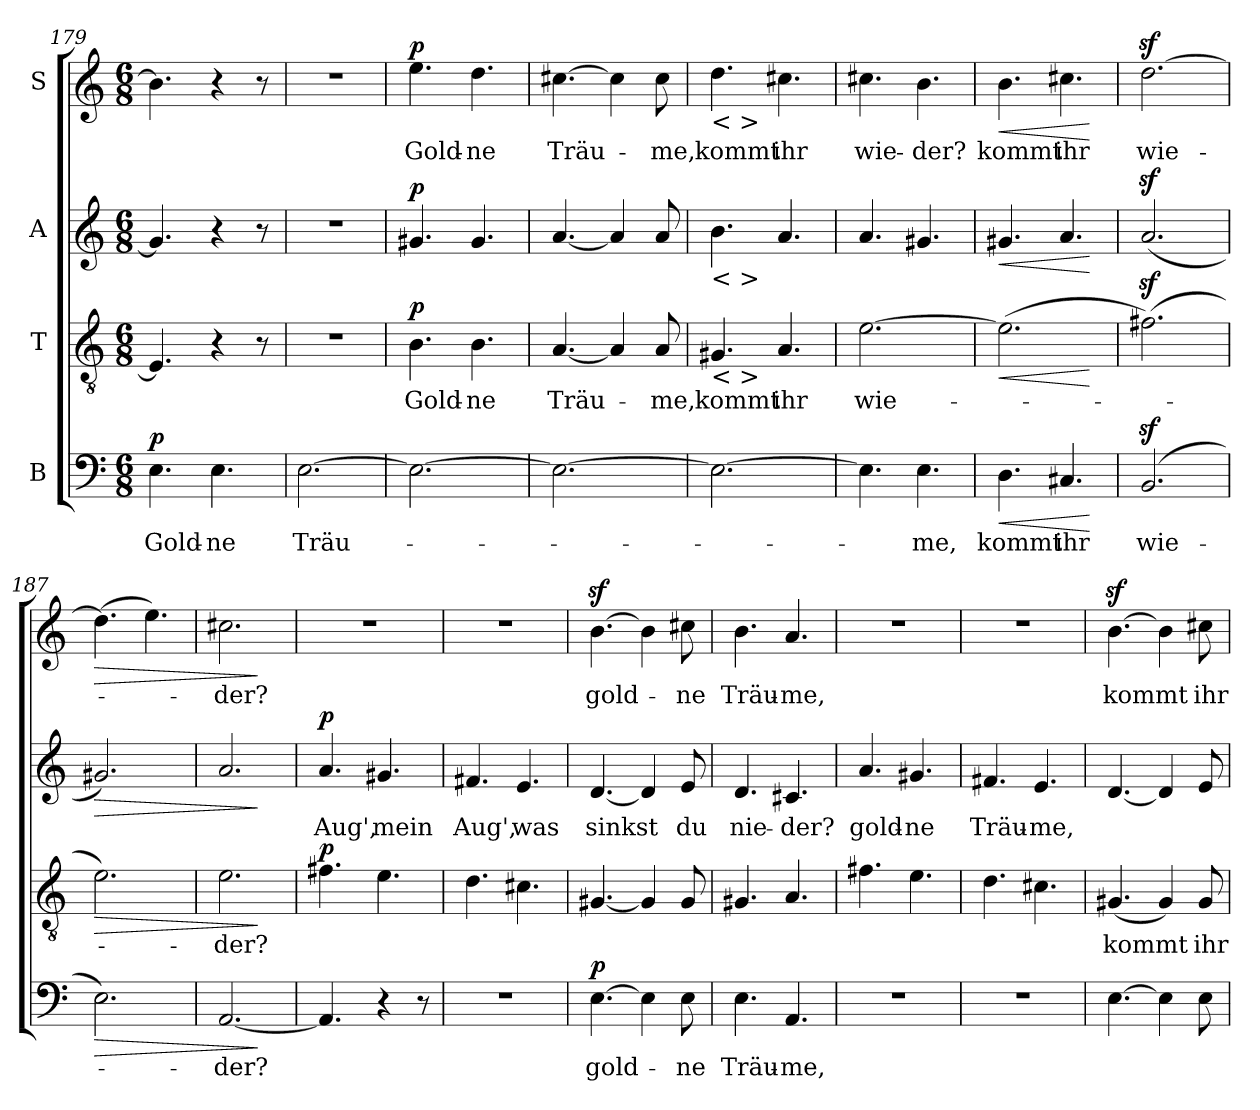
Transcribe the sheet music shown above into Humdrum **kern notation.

**kern	**text	**dynam	**kern	**text	**dynam	**kern	**text	**dynam	**kern	**text	**dynam
*part4	*part4	*part4	*part3	*part3	*part3	*part2	*part2	*part2	*part1	*part1	*part1
*staff4	*staff4	*staff4	*staff3	*staff3	*staff3	*staff2	*staff2	*staff2	*staff1	*staff1	*staff1
*I"B	*	*	*I"T	*	*	*I"A	*	*	*I"S	*	*
!!LO:PB:g=z
*clefF4	*	*	*clefGv2	*	*	*clefG2	*	*	*clefG2	*	*
*k[]	*	*	*k[]	*	*	*k[]	*	*	*k[]	*	*
*M6/8	*	*	*M6/8	*	*	*M6/8	*	*	*M6/8	*	*
=179	=179	=179	=179	=179	=179	=179	=179	=179	=179	=179	=179
!	!	!LO:DY:a	!	!	!	!	!	!	!	!	!
4.E\	Gold-	p	4.E/]	.	.	4.g#/]	.	.	4.b\]	.	.
4.E\	-ne	.	4r	.	.	4r	.	.	4r	.	.
.	.	.	8r	.	.	8r	.	.	8r	.	.
=180	=180	=180	=180	=180	=180	=180	=180	=180	=180	=180	=180
[2.E\	Träu-	.	2.r	.	.	2.r	.	.	2.r	.	.
=181	=181	=181	=181	=181	=181	=181	=181	=181	=181	=181	=181
!	!	!	!	!	!LO:DY:a	!	!	!LO:DY:a	!	!	!LO:DY:a
2.E\_	.	.	4.B\	Gold-	p	4.g#X/	.	p	4.ee\	Gold-	p
.	.	.	4.B\	-ne	.	4.g#/	.	.	4.dd\	-ne	.
=182	=182	=182	=182	=182	=182	=182	=182	=182	=182	=182	=182
2.E\_	.	.	[4.A/	Träu-	.	[4.a/	.	.	[4.cc#X\	Träu-	.
.	.	.	4A/]	.	.	4a/]	.	.	4cc#\]	.	.
.	.	.	8A/	-me,	.	8a/	.	.	8cc#\	-me,	.
=183	=183	=183	=183	=183	=183	=183	=183	=183	=183	=183	=183
!	!	!	!	!	!	!	!	!	!LO:TX:b:i:t=< >	!	!
!	!	!	!	!	!	!LO:TX:b:i:t=< >	!	!	!	!	!
!	!	!	!LO:TX:b:i:t=< >	!	!	!	!	!	!	!	!
2.E\_	.	.	4.G#X/	kommt	.	4.b\	.	.	4.dd\	kommt	.
.	.	.	4.A/	ihr	.	4.a/	.	.	4.cc#X\	ihr	.
=184	=184	=184	=184	=184	=184	=184	=184	=184	=184	=184	=184
4.E\]	.	.	[2.e\	wie-	.	4.a/	.	.	4.cc#X\	wie-	.
4.E\	-me,	.	.	.	.	4.g#X/	.	.	4.b\	-der?	.
=185	=185	=185	=185	=185	=185	=185	=185	=185	=185	=185	=185
!	!	!LO:HP:b	!	!	!LO:HP:b	!	!	!LO:HP:b	!	!	!LO:HP:b
4.D\	kommt	<	(2.e\]	.	<	4.g#X/	.	<	4.b\	kommt	<
4.C#X/	ihr	.	.	.	.	4.a/	.	.	4.cc#X\	ihr	.
.	.	[	.	.	[	.	.	[	.	.	[
=186	=186	=186	=186	=186	=186	=186	=186	=186	=186	=186	=186
(2.BBz>/	wie-	.	(>2.f#Xz>\)	.	.	(2.az>/	.	.	[2.ddz>\	wie-	.
!!LO:LB:g=z
=187	=187	=187	=187	=187	=187	=187	=187	=187	=187	=187	=187
!	!	!LO:HP:b	!	!	!LO:HP:b	!	!	!LO:HP:b	!	!	!LO:HP:b
2.E\)	.	>	2.e\)	.	>	2.g#X/)	.	>	(4.dd\]	.	>
.	.	.	.	.	.	.	.	.	4.ee\)	.	.
=188	=188	=188	=188	=188	=188	=188	=188	=188	=188	=188	=188
[2.AA/	-der?	.	2.e\	-der?	.	2.a/	.	.	2.cc#X\	­der?	.
.	.	]	.	.	]	.	.	]	.	.	]
=189	=189	=189	=189	=189	=189	=189	=189	=189	=189	=189	=189
!	!	!	!	!	!LO:DY:a	!	!	!LO:DY:a	!	!	!
4.AA/]	.	.	4.f#X\	.	p	4.a/	Aug',	p	2.r	.	.
4r	.	.	4.e\	.	.	4.g#X/	mein	.	.	.	.
8r	.	.	.	.	.	.	.	.	.	.	.
=190	=190	=190	=190	=190	=190	=190	=190	=190	=190	=190	=190
2.r	.	.	4.d\	.	.	4.f#X/	Aug',	.	2.r	.	.
.	.	.	4.c#X\	.	.	4.e/	was	.	.	.	.
=191	=191	=191	=191	=191	=191	=191	=191	=191	=191	=191	=191
!	!	!LO:DY:a	!	!	!	!	!	!	!	!	!
[4.E\	gold-	p	[4.G#X/	.	.	[4.d/	sinkst	.	[4.bz>\	gold-	.
4E\]	.	.	4G#/]	.	.	4d/]	.	.	4b\]	.	.
8E\	-ne	.	8G#/	.	.	8e/	du	.	8cc#X\	-ne	.
=192	=192	=192	=192	=192	=192	=192	=192	=192	=192	=192	=192
4.E\	Träu-	.	4.G#X/	.	.	4.d/	nie-	.	4.b\	Träu-	.
4.AA/	-me,	.	4.A/	.	.	4.c#X/	-der?	.	4.a/	-me,	.
=193	=193	=193	=193	=193	=193	=193	=193	=193	=193	=193	=193
2.r	.	.	4.f#X\	.	.	4.a/	gold-	.	2.r	.	.
.	.	.	4.e\	.	.	4.g#X/	-ne	.	.	.	.
=194	=194	=194	=194	=194	=194	=194	=194	=194	=194	=194	=194
2.r	.	.	4.d\	.	.	4.f#X/	Träu-	.	2.r	.	.
.	.	.	4.c#X\	.	.	4.e/	-me,	.	.	.	.
!!LO:LB:g=z
=195	=195	=195	=195	=195	=195	=195	=195	=195	=195	=195	=195
[4.E\	.	.	(4.G#X/	kommt	.	[4.d/	.	.	[4.bz>\	kommt	.
4E\]	.	.	4G#/)	.	.	4d/]	.	.	4b\]	.	.
8E\	.	.	8G#/	ihr	.	8e/	.	.	8cc#X\	ihr	.
=	=	=	=	=	=	=	=	=	=	=	=
*-	*-	*-	*-	*-	*-	*-	*-	*-	*-	*-	*-
